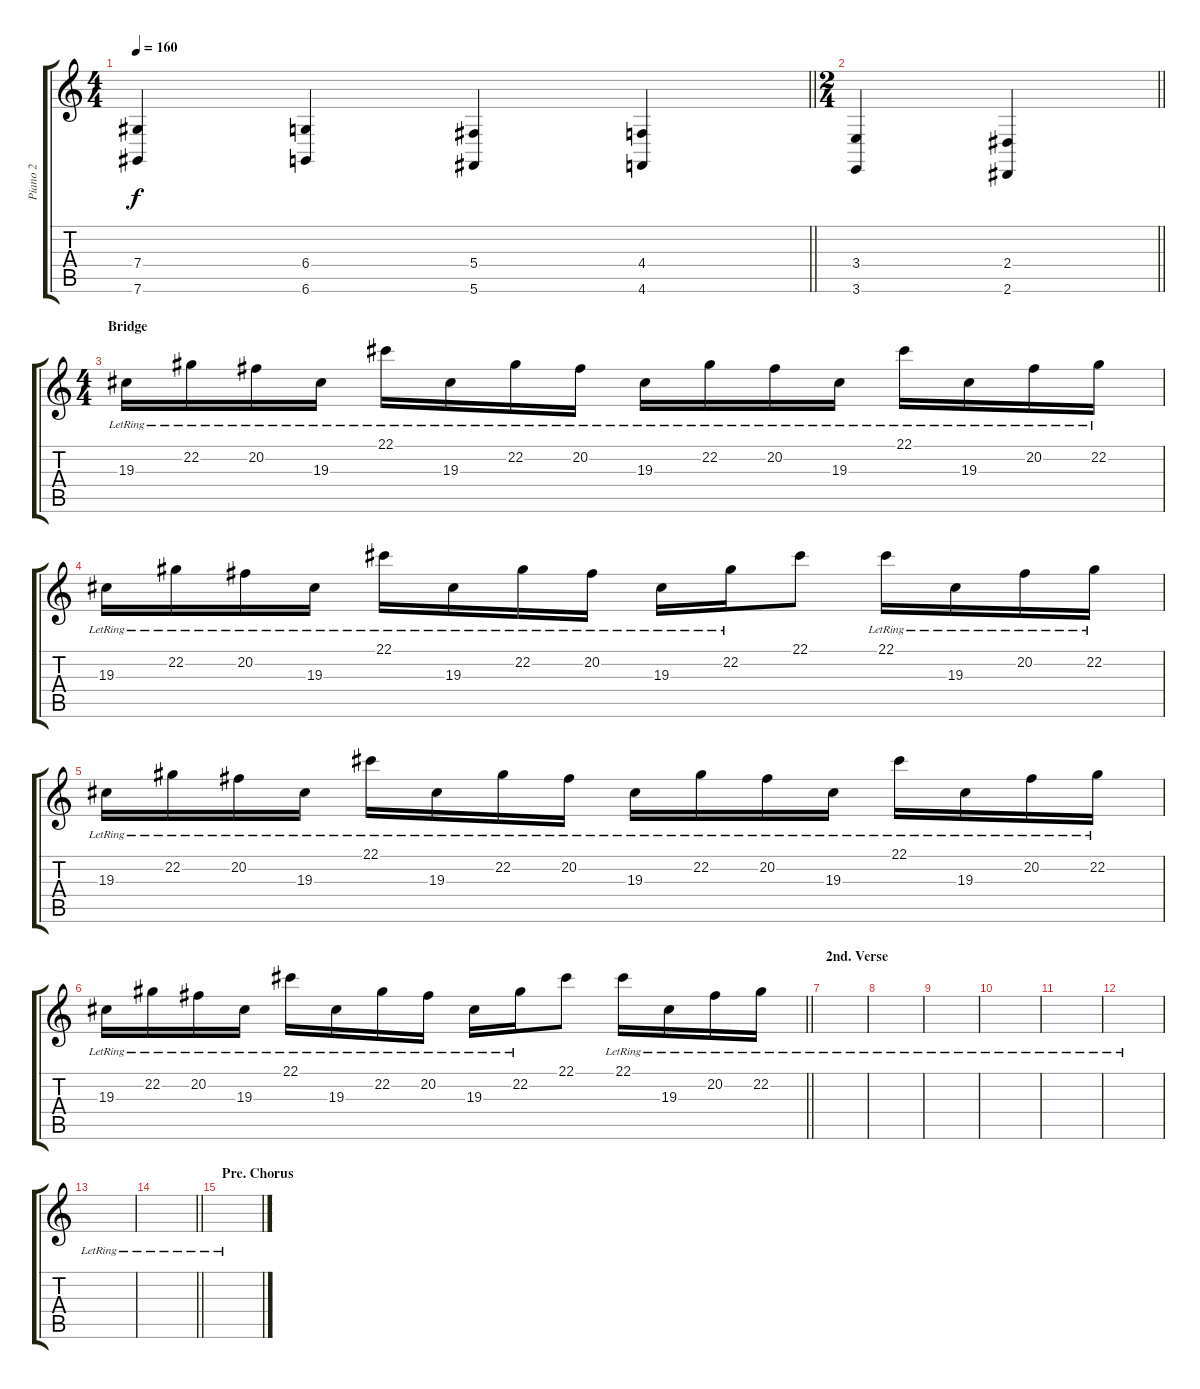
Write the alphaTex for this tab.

\track ("Piano 2" "Piano 2") {instrument acousticgrandpiano}
\staff {score tabs}
\tuning (Eb4 Bb3 Gb3 Db3 Ab2 Db2) {hide}
\ts (4 4)
\tempo 160
\clef g2
\barLineRight lightlight
\ks c
(7.4 7.6).4{dy f} (6.4 6.6).4 (5.4 5.6).4 (4.4 4.6).4 |
\ts (2 4)
\barLineRight lightlight
(3.4 3.6).4 (2.4 2.6).4 |
\ts (4 4)
\section ("" "Bridge")
19.3{lr}.16 22.2{lr}.16 20.2{lr}.16 19.3{lr}.16 22.1{lr}.16 19.3{lr}.16 22.2{lr}.16 20.2{lr}.16 19.3{lr}.16 22.2{lr}.16 20.2{lr}.16 19.3{lr}.16 22.1{lr}.16 19.3{lr}.16 20.2{lr}.16 22.2{lr}.16 |
19.3{lr}.16 22.2{lr}.16 20.2{lr}.16 19.3{lr}.16 22.1{lr}.16 19.3{lr}.16 22.2{lr}.16 20.2{lr}.16 19.3{lr}.16 22.2{lr}.16 22.1.8 22.1{lr}.16 19.3{lr}.16 20.2{lr}.16 22.2{lr}.16 |
19.3{lr}.16 22.2{lr}.16 20.2{lr}.16 19.3{lr}.16 22.1{lr}.16 19.3{lr}.16 22.2{lr}.16 20.2{lr}.16 19.3{lr}.16 22.2{lr}.16 20.2{lr}.16 19.3{lr}.16 22.1{lr}.16 19.3{lr}.16 20.2{lr}.16 22.2{lr}.16 |
\barLineRight lightlight
19.3{lr}.16 22.2{lr}.16 20.2{lr}.16 19.3{lr}.16 22.1{lr}.16 19.3{lr}.16 22.2{lr}.16 20.2{lr}.16 19.3{lr}.16 22.2{lr}.16 22.1.8 22.1{lr}.16 19.3{lr}.16 20.2{lr}.16 22.2{lr}.16 |
\section ("" "2nd. Verse")
|
|
|
|
|
|
|
\barLineRight lightlight
|
\section ("" "Pre. Chorus")
